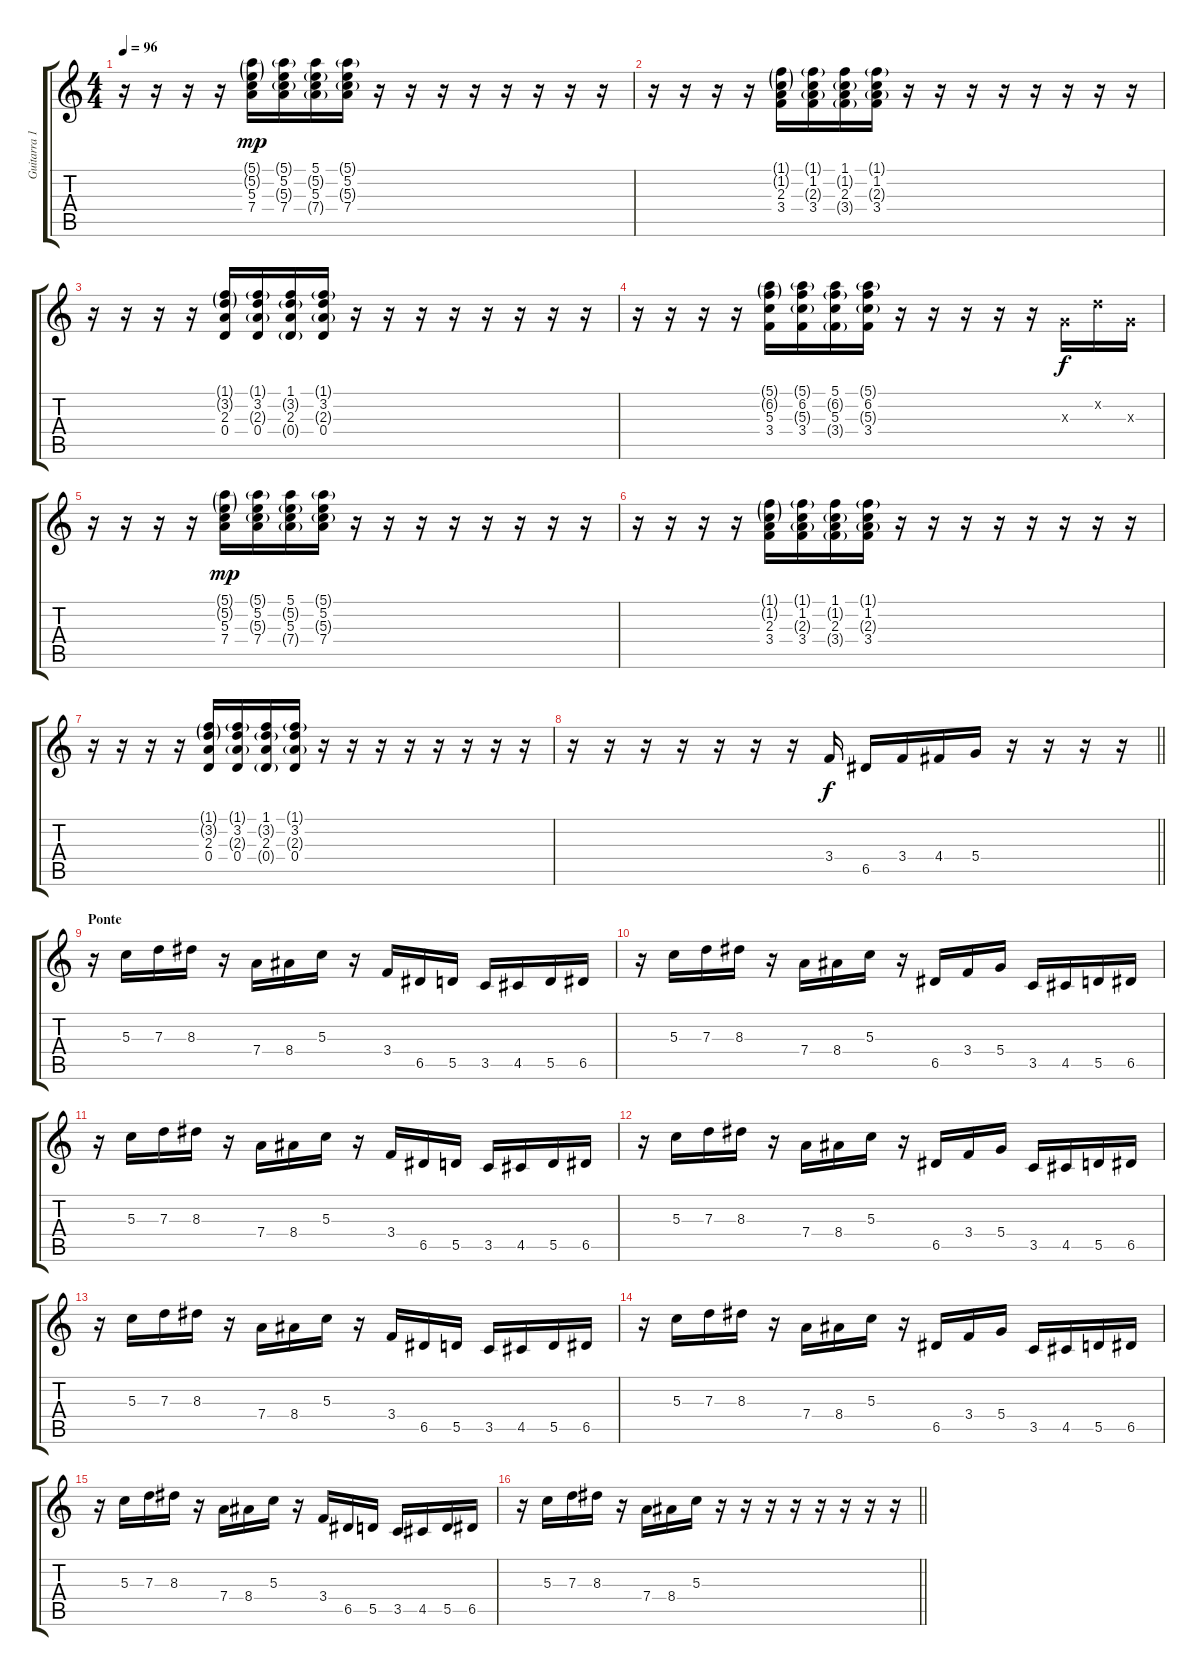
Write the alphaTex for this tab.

\track ("Guitarra 1" "Guitarra 1") {instrument acousticguitarnylon}
\staff {score tabs}
\tuning (E4 B3 G3 D3 A2 E2) {hide}
\ts (4 4)
\tempo 96
\clef g2
\ks c
r.16{dy mp} r.16 r.16 r.16 (5.1{g} 5.2{g} 5.3 7.4).16 (5.1{g} 5.2 5.3{g} 7.4).16 (5.1 5.2{g} 5.3 7.4{g}).16 (5.1{g} 5.2 5.3{g} 7.4).16 r.16 r.16 r.16 r.16 r.16 r.16 r.16 r.16 |
r.16 r.16 r.16 r.16 (1.1{g} 1.2{g} 2.3 3.4).16 (1.1{g} 1.2 2.3{g} 3.4).16 (1.1 1.2{g} 2.3 3.4{g}).16 (1.1{g} 1.2 2.3{g} 3.4).16 r.16 r.16 r.16 r.16 r.16 r.16 r.16 r.16 |
r.16 r.16 r.16 r.16 (1.1{g} 3.2{g} 2.3 0.4).16 (1.1{g} 3.2 2.3{g} 0.4).16 (1.1 3.2{g} 2.3 0.4{g}).16 (1.1{g} 3.2 2.3{g} 0.4).16 r.16 r.16 r.16 r.16 r.16 r.16 r.16 r.16 |
r.16 r.16 r.16 r.16 (5.1{g} 6.2{g} 5.3 3.4).16 (5.1{g} 6.2 5.3{g} 3.4).16 (5.1 6.2{g} 5.3 3.4{g}).16 (5.1{g} 6.2 5.3{g} 3.4).16 r.16 r.16 r.16 r.16 r.16 0.3{x}.16{dy f} 3.2{x}.16 0.3{x}.16 |
r.16 r.16 r.16 r.16 (5.1{g} 5.2{g} 5.3 7.4).16{dy mp} (5.1{g} 5.2 5.3{g} 7.4).16 (5.1 5.2{g} 5.3 7.4{g}).16 (5.1{g} 5.2 5.3{g} 7.4).16 r.16 r.16 r.16 r.16 r.16 r.16 r.16 r.16 |
r.16 r.16 r.16 r.16 (1.1{g} 1.2{g} 2.3 3.4).16 (1.1{g} 1.2 2.3{g} 3.4).16 (1.1 1.2{g} 2.3 3.4{g}).16 (1.1{g} 1.2 2.3{g} 3.4).16 r.16 r.16 r.16 r.16 r.16 r.16 r.16 r.16 |
r.16 r.16 r.16 r.16 (1.1{g} 3.2{g} 2.3 0.4).16 (1.1{g} 3.2 2.3{g} 0.4).16 (1.1 3.2{g} 2.3 0.4{g}).16 (1.1{g} 3.2 2.3{g} 0.4).16 r.16 r.16 r.16 r.16 r.16 r.16 r.16 r.16 |
\barLineRight lightlight
r.16 r.16 r.16 r.16 r.16 r.16 r.16 3.4.16{dy f} 6.5.16 3.4.16 4.4.16 5.4.16 r.16 r.16 r.16 r.16 |
\section ("" "Ponte")
r.16 5.3.16 7.3.16 8.3.16 r.16 7.4.16 8.4.16 5.3.16 r.16 3.4.16 6.5.16 5.5.16 3.5.16 4.5.16 5.5.16 6.5.16 |
r.16 5.3.16 7.3.16 8.3.16 r.16 7.4.16 8.4.16 5.3.16 r.16 6.5.16 3.4.16 5.4.16 3.5.16 4.5.16 5.5.16 6.5.16 |
r.16 5.3.16 7.3.16 8.3.16 r.16 7.4.16 8.4.16 5.3.16 r.16 3.4.16 6.5.16 5.5.16 3.5.16 4.5.16 5.5.16 6.5.16 |
r.16 5.3.16 7.3.16 8.3.16 r.16 7.4.16 8.4.16 5.3.16 r.16 6.5.16 3.4.16 5.4.16 3.5.16 4.5.16 5.5.16 6.5.16 |
r.16 5.3.16 7.3.16 8.3.16 r.16 7.4.16 8.4.16 5.3.16 r.16 3.4.16 6.5.16 5.5.16 3.5.16 4.5.16 5.5.16 6.5.16 |
r.16 5.3.16 7.3.16 8.3.16 r.16 7.4.16 8.4.16 5.3.16 r.16 6.5.16 3.4.16 5.4.16 3.5.16 4.5.16 5.5.16 6.5.16 |
r.16 5.3.16 7.3.16 8.3.16 r.16 7.4.16 8.4.16 5.3.16 r.16 3.4.16 6.5.16 5.5.16 3.5.16 4.5.16 5.5.16 6.5.16 |
\barLineRight lightlight
r.16 5.3.16 7.3.16 8.3.16 r.16 7.4.16 8.4.16 5.3.16 r.16 r.16 r.16 r.16 r.16 r.16 r.16 r.16
